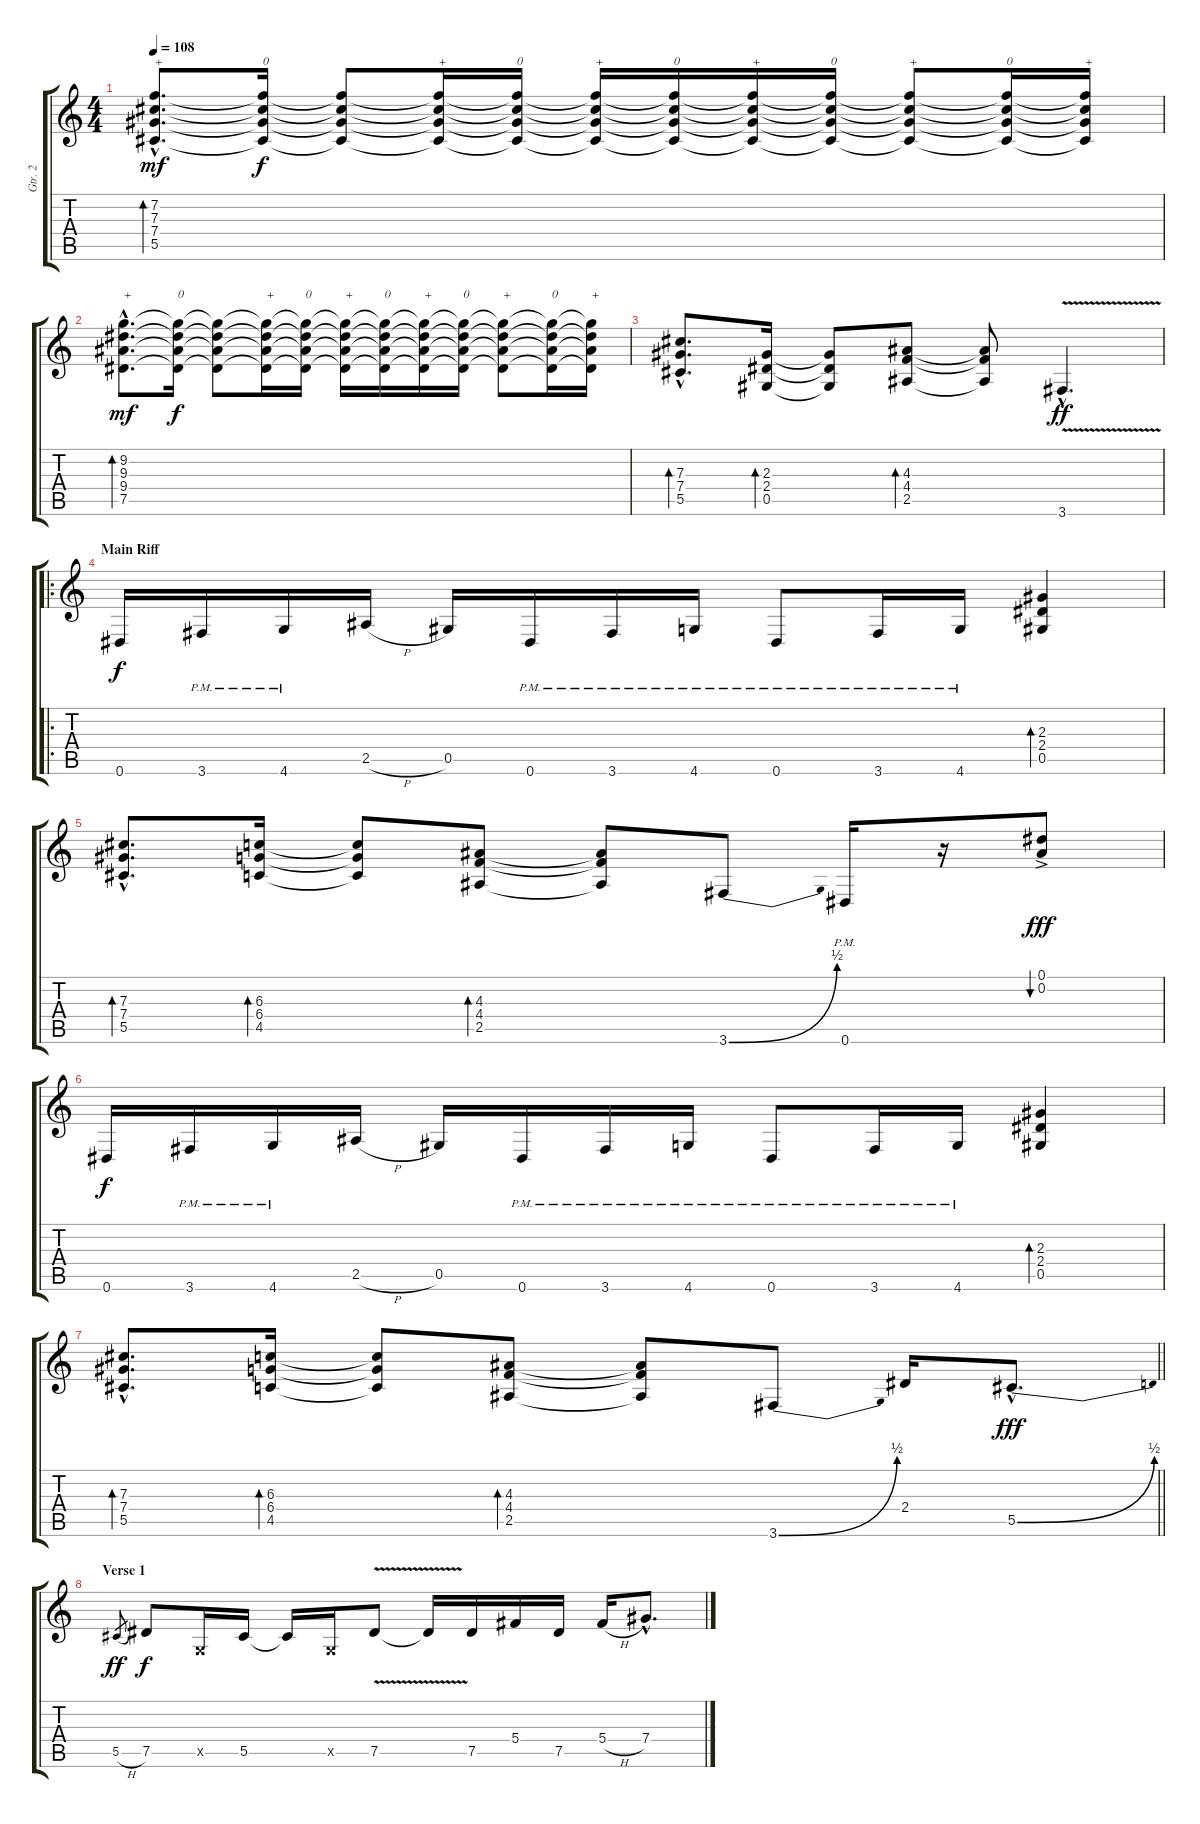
\track ("Gtr. 2" "Gtr. 2") {instrument distortionguitar}
\staff {score tabs}
\tuning (Eb4 Bb3 Gb3 Db3 Ab2 Eb2) {hide}
\ts (4 4)
\tempo 108
\clef g2
\ks c
(7.2{hac} 7.3{hac} 7.4{hac} 5.5{hac}).8{d bd 60 txt "+" dy mf} (7.2{t} 7.3{t} 7.4{t} 5.5{t}).16{txt "0" dy f} (7.2{t} 7.3{t} 7.4{t} 5.5{t}).8 (7.2{t} 7.3{t} 7.4{t} 5.5{t}).16{txt "+"} (7.2{t} 7.3{t} 7.4{t} 5.5{t}).16{txt "0"} (7.2{t} 7.3{t} 7.4{t} 5.5{t}).16{txt "+"} (7.2{t} 7.3{t} 7.4{t} 5.5{t}).16{txt "0"} (7.2{t} 7.3{t} 7.4{t} 5.5{t}).16{txt "+"} (7.2{t} 7.3{t} 7.4{t} 5.5{t}).16{txt "0"} (7.2{t} 7.3{t} 7.4{t} 5.5{t}).8{txt "+"} (7.2{t} 7.3{t} 7.4{t} 5.5{t}).16{txt "0"} (7.2{t} 7.3{t} 7.4{t} 5.5{t}).16{txt "+"} |
(9.2{hac} 9.3{hac} 9.4{hac} 7.5{hac}).8{d bd 60 txt "+" dy mf} (9.2{t} 9.3{t} 9.4{t} 7.5{t}).16{txt "0" dy f} (9.2{t} 9.3{t} 9.4{t} 7.5{t}).8 (9.2{t} 9.3{t} 9.4{t} 7.5{t}).16{txt "+"} (9.2{t} 9.3{t} 9.4{t} 7.5{t}).16{txt "0"} (9.2{t} 9.3{t} 9.4{t} 7.5{t}).16{txt "+"} (9.2{t} 9.3{t} 9.4{t} 7.5{t}).16{txt "0"} (9.2{t} 9.3{t} 9.4{t} 7.5{t}).16{txt "+"} (9.2{t} 9.3{t} 9.4{t} 7.5{t}).16{txt "0"} (9.2{t} 9.3{t} 9.4{t} 7.5{t}).8{txt "+"} (9.2{t} 9.3{t} 9.4{t} 7.5{t}).16{txt "0"} (9.2{t} 9.3{t} 9.4{t} 7.5{t}).16{txt "+"} |
(7.3{hac} 7.4{hac} 5.5{hac}).8{d bd 60} (2.3 2.4 0.5).16{bd 60} (2.3{t} 2.4{t} 0.5{t}).8 (4.3 4.4 2.5).8{bd 60} (4.3{t} 4.4{t} 2.5{t}).8 3.6{v hac}.4{d dy ff} |
\ro
\section ("" "Main Riff")
0.6.16{dy f} 3.6{pm}.16 4.6{pm}.16 2.5{h}.16 0.5.16 0.6{pm}.16 3.6{pm}.16 4.6{pm}.16 0.6{pm}.8 3.6{pm}.16 4.6{pm}.16 (2.3 2.4 0.5).4{bd 60} |
(7.3{hac} 7.4{hac} 5.5{hac}).8{d bd 60} (6.3 6.4 4.5).16{bd 60} (6.3{t} 6.4{t} 4.5{t}).8 (4.3 4.4 2.5).8{bd 60} (4.3{t} 4.4{t} 2.5{t}).8 3.6{be (bend 0 0 60 2)}.8 0.6{pm}.16 r.16 (0.1{ac} 0.2{ac}).8{bu 60 dy fff} |
0.6.16{dy f} 3.6{pm}.16 4.6{pm}.16 2.5{h}.16 0.5.16 0.6{pm}.16 3.6{pm}.16 4.6{pm}.16 0.6{pm}.8 3.6{pm}.16 4.6{pm}.16 (2.3 2.4 0.5).4{bd 60} |
\barLineRight lightlight
(7.3{hac} 7.4{hac} 5.5{hac}).8{d bd 60} (6.3 6.4 4.5).16{bd 60} (6.3{t} 6.4{t} 4.5{t}).8 (4.3 4.4 2.5).8{bd 60} (4.3{t} 4.4{t} 2.5{t}).8 3.6{be (bend 0 0 60 2)}.8 2.4.16 5.5{be (bend 0 0 60 2) hac}.8{d dy fff} |
\section ("" "Verse 1")
5.5{h}.8{gr dy ff} 7.5.8{dy f} -1.5{x}.16 5.5.16 5.5{t}.16 -1.5{x}.16 7.5{v}.8 7.5{t}.16 7.5.16 5.4.16 7.5.16 5.4{h}.16 7.4{hac}.8{d}
